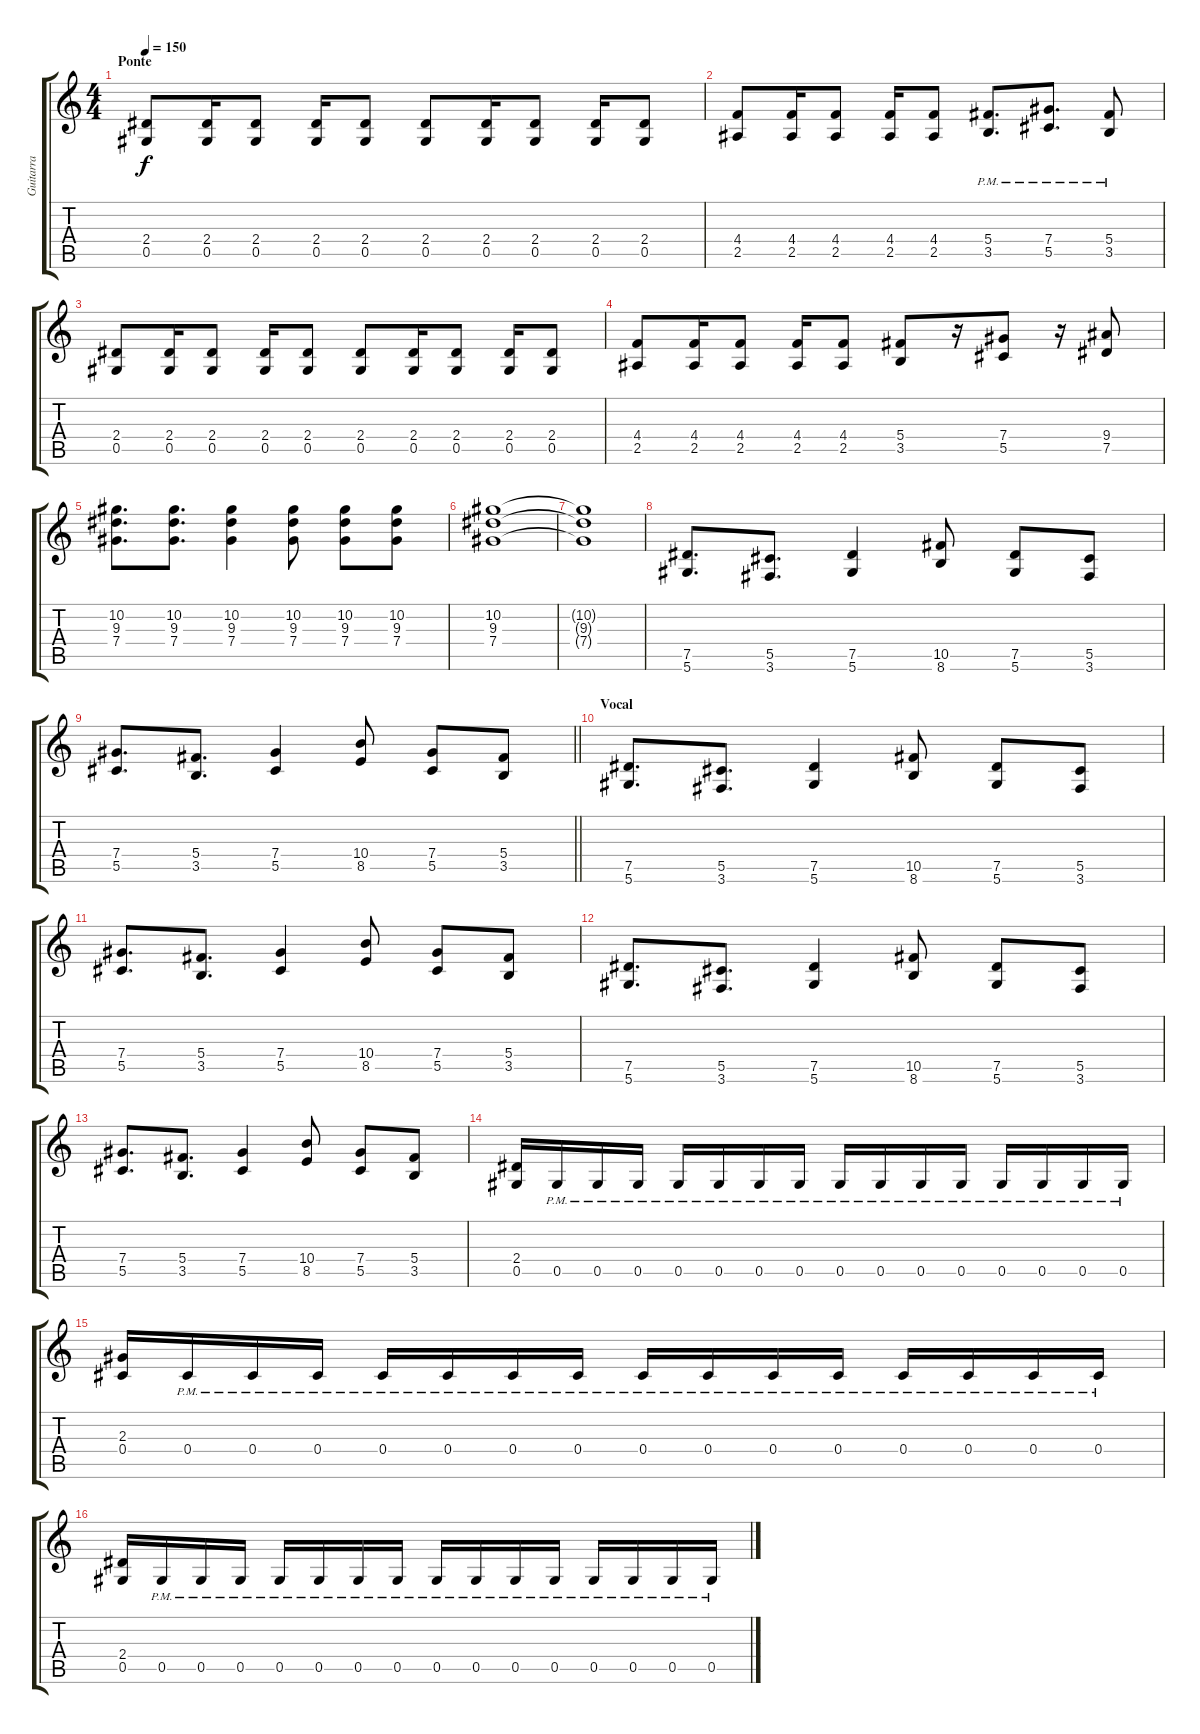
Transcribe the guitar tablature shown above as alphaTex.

\track ("Guitarra" "Guitarra") {instrument distortionguitar}
\staff {score tabs}
\tuning (Eb4 Bb3 Gb3 Db3 Ab2 Eb2) {hide}
\ts (4 4)
\section ("" "Ponte")
\tempo 150
\clef g2
\ks c
(2.4 0.5).8{dy f} (2.4 0.5).16 (2.4 0.5).8 (2.4 0.5).16 (2.4 0.5).8 (2.4 0.5).8 (2.4 0.5).16 (2.4 0.5).8 (2.4 0.5).16 (2.4 0.5).8 |
(4.4 2.5).8 (4.4 2.5).16 (4.4 2.5).8 (4.4 2.5).16 (4.4 2.5).8 (5.4{pm} 3.5{pm}).8{d} (7.4{pm} 5.5{pm}).8{d} (5.4{pm} 3.5{pm}).8 |
(2.4 0.5).8 (2.4 0.5).16 (2.4 0.5).8 (2.4 0.5).16 (2.4 0.5).8 (2.4 0.5).8 (2.4 0.5).16 (2.4 0.5).8 (2.4 0.5).16 (2.4 0.5).8 |
(4.4 2.5).8 (4.4 2.5).16 (4.4 2.5).8 (4.4 2.5).16 (4.4 2.5).8 (5.4 3.5).8 r.16 (7.4 5.5).8 r.16 (9.4 7.5).8 |
(10.2 9.3 7.4).8{d} (10.2 9.3 7.4).8{d} (10.2 9.3 7.4).4 (10.2 9.3 7.4).8 (10.2 9.3 7.4).8 (10.2 9.3 7.4).8 |
(10.2 9.3 7.4).1 |
(10.2{t} 9.3{t} 7.4{t}).1 |
(7.5 5.6).8{d} (5.5 3.6).8{d} (7.5 5.6).4 (10.5 8.6).8 (7.5 5.6).8 (5.5 3.6).8 |
\barLineRight lightlight
(7.4 5.5).8{d} (5.4 3.5).8{d} (7.4 5.5).4 (10.4 8.5).8 (7.4 5.5).8 (5.4 3.5).8 |
\section ("" "Vocal")
(7.5 5.6).8{d} (5.5 3.6).8{d} (7.5 5.6).4 (10.5 8.6).8 (7.5 5.6).8 (5.5 3.6).8 |
(7.4 5.5).8{d} (5.4 3.5).8{d} (7.4 5.5).4 (10.4 8.5).8 (7.4 5.5).8 (5.4 3.5).8 |
(7.5 5.6).8{d} (5.5 3.6).8{d} (7.5 5.6).4 (10.5 8.6).8 (7.5 5.6).8 (5.5 3.6).8 |
(7.4 5.5).8{d} (5.4 3.5).8{d} (7.4 5.5).4 (10.4 8.5).8 (7.4 5.5).8 (5.4 3.5).8 |
(2.4 0.5).16 0.5{pm}.16 0.5{pm}.16 0.5{pm}.16 0.5{pm}.16 0.5{pm}.16 0.5{pm}.16 0.5{pm}.16 0.5{pm}.16 0.5{pm}.16 0.5{pm}.16 0.5{pm}.16 0.5{pm}.16 0.5{pm}.16 0.5{pm}.16 0.5{pm}.16 |
(2.3 0.4).16 0.4{pm}.16 0.4{pm}.16 0.4{pm}.16 0.4{pm}.16 0.4{pm}.16 0.4{pm}.16 0.4{pm}.16 0.4{pm}.16 0.4{pm}.16 0.4{pm}.16 0.4{pm}.16 0.4{pm}.16 0.4{pm}.16 0.4{pm}.16 0.4{pm}.16 |
(2.4 0.5).16 0.5{pm}.16 0.5{pm}.16 0.5{pm}.16 0.5{pm}.16 0.5{pm}.16 0.5{pm}.16 0.5{pm}.16 0.5{pm}.16 0.5{pm}.16 0.5{pm}.16 0.5{pm}.16 0.5{pm}.16 0.5{pm}.16 0.5{pm}.16 0.5{pm}.16
